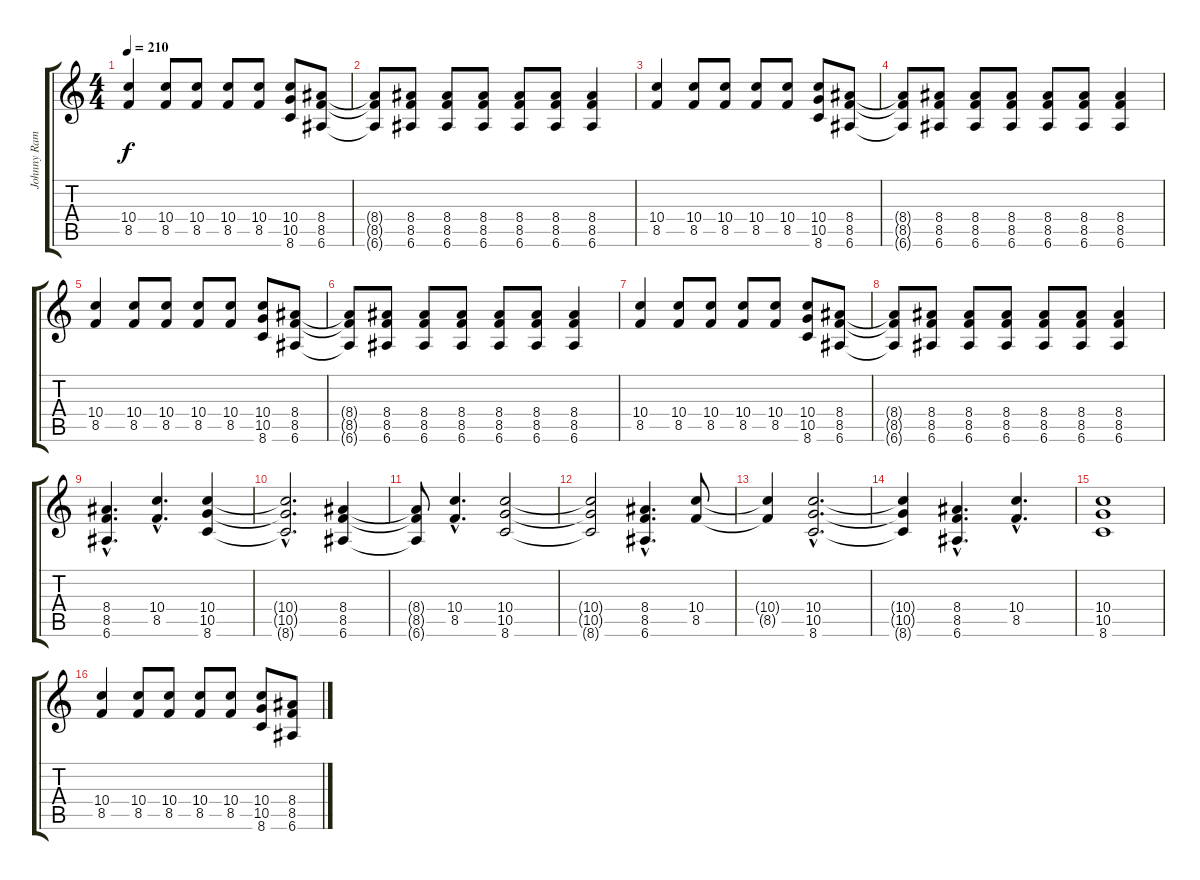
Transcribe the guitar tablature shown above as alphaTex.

\track ("Johnny Ramone" "Johnny Ram") {instrument distortionguitar}
\staff {score tabs}
\tuning (E4 B3 G3 D3 A2 E2) {hide}
\ts (4 4)
\tempo 210
\clef g2
\ks c
(10.4 8.5).4{dy f instrument distortionguitar} (10.4 8.5).8 (10.4 8.5).8 (10.4 8.5).8 (10.4 8.5).8 (10.4 10.5 8.6).8 (8.4 8.5 6.6).8 |
(8.4{t} 8.5{t} 6.6{t}).8 (8.4 8.5 6.6).8 (8.4 8.5 6.6).8 (8.4 8.5 6.6).8 (8.4 8.5 6.6).8 (8.4 8.5 6.6).8 (8.4 8.5 6.6).4 |
(10.4 8.5).4 (10.4 8.5).8 (10.4 8.5).8 (10.4 8.5).8 (10.4 8.5).8 (10.4 10.5 8.6).8 (8.4 8.5 6.6).8 |
(8.4{t} 8.5{t} 6.6{t}).8 (8.4 8.5 6.6).8 (8.4 8.5 6.6).8 (8.4 8.5 6.6).8 (8.4 8.5 6.6).8 (8.4 8.5 6.6).8 (8.4 8.5 6.6).4 |
(10.4 8.5).4 (10.4 8.5).8 (10.4 8.5).8 (10.4 8.5).8 (10.4 8.5).8 (10.4 10.5 8.6).8 (8.4 8.5 6.6).8 |
(8.4{t} 8.5{t} 6.6{t}).8 (8.4 8.5 6.6).8 (8.4 8.5 6.6).8 (8.4 8.5 6.6).8 (8.4 8.5 6.6).8 (8.4 8.5 6.6).8 (8.4 8.5 6.6).4 |
(10.4 8.5).4 (10.4 8.5).8 (10.4 8.5).8 (10.4 8.5).8 (10.4 8.5).8 (10.4 10.5 8.6).8 (8.4 8.5 6.6).8 |
(8.4{t} 8.5{t} 6.6{t}).8 (8.4 8.5 6.6).8 (8.4 8.5 6.6).8 (8.4 8.5 6.6).8 (8.4 8.5 6.6).8 (8.4 8.5 6.6).8 (8.4 8.5 6.6).4 |
(8.4{hac} 8.5{hac} 6.6{hac}).4{d} (10.4{hac} 8.5{hac}).4{d} (10.4 10.5 8.6).4 |
(10.4{hac t} 10.5{hac t} 8.6{hac t}).2{d} (8.4 8.5 6.6).4 |
(8.4{t} 8.5{t} 6.6{t}).8 (10.4{hac} 8.5{hac}).4{d} (10.4 10.5 8.6).2 |
(10.4{t} 10.5{t} 8.6{t}).2 (8.4{hac} 8.5{hac} 6.6{hac}).4{d} (10.4 8.5).8 |
(10.4{t} 8.5{t}).4 (10.4{hac} 10.5{hac} 8.6{hac}).2{d} |
(10.4{t} 10.5{t} 8.6{t}).4 (8.4{hac} 8.5{hac} 6.6{hac}).4{d} (10.4{hac} 8.5{hac}).4{d} |
(10.4 10.5 8.6).1 |
(10.4 8.5).4 (10.4 8.5).8 (10.4 8.5).8 (10.4 8.5).8 (10.4 8.5).8 (10.4 10.5 8.6).8 (8.4 8.5 6.6).8
